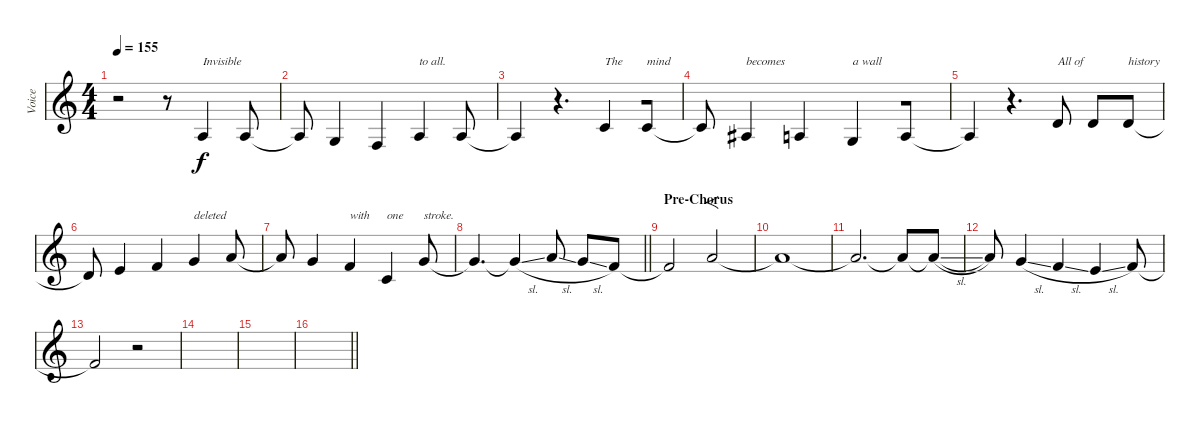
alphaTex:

\track ("Voice" "Voice") {instrument altosax}
\staff {score}
\tuning (E4 B3 G3 D3 A2 E2) {hide}
\ts (4 4)
\tempo 155
\clef g2
\ks c
r.2{dy f} r.8 2.3.4{txt "Invisible"} 2.3.8 |
2.3{t}.8 0.3.4 3.4.4 2.3.4{txt "to all."} 2.3.8 |
2.3{t}.4 r.4{d} 5.3.4{txt "The" beam merge} 5.3.8{txt "mind"} |
5.3{t}.8 3.3.4{txt "becomes"} 2.3.4 0.3.4{txt "a wall" beam merge} 2.3.8 |
2.3{t}.4 r.4{d} 3.2.8{txt "All of"} 3.2.8 3.2.8{txt "history"} |
3.2{t}.8 5.2.4 6.2.4 8.2.4{txt "deleted"} 10.2.8 |
10.2{t}.8 8.2.4 6.2.4{txt "with"} 5.3.4{txt "one"} 8.2.8{txt "stroke."} |
\barLineRight lightlight
8.2{t}.4{d} 8.2{sl t}.4 10.2{sl}.8 8.2{sl}.8 6.2.8 |
\section ("" "Pre-Chorus")
6.2{t}.2 10.2.2{f} |
10.2{t}.1 |
10.2{t}.2{d} 10.2{t}.8 10.2{sl t}.8 |
10.2{t}.8 8.2{sl}.4 6.2{sl}.4 5.2{sl}.4 6.2.8 |
6.2{t}.2 r.2 |
|
|
\barLineRight lightlight
